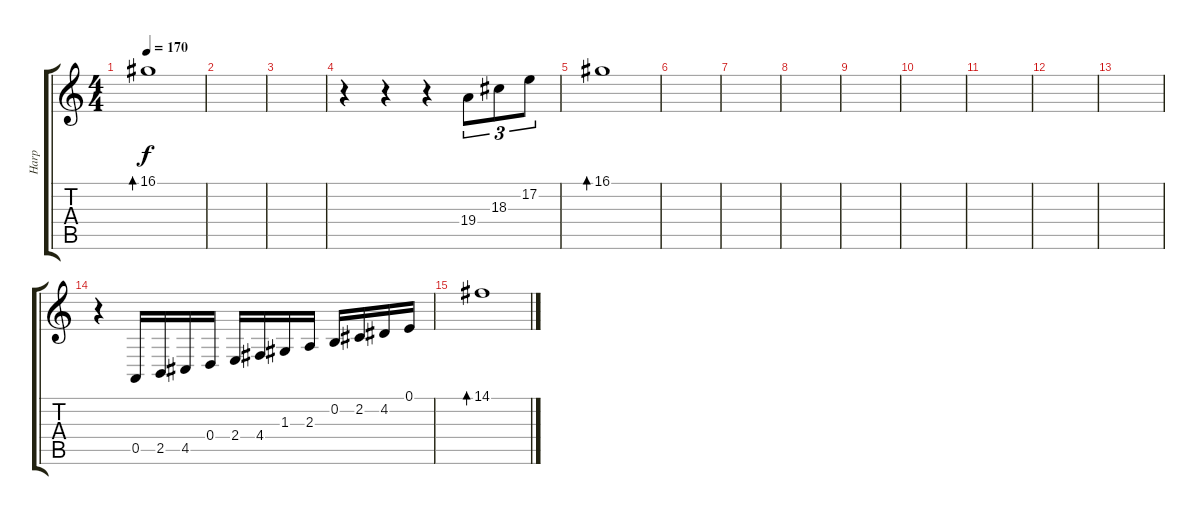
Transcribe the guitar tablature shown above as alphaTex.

\track ("Harp" "Harp") {instrument orchestralharp}
\staff {score tabs}
\tuning (E4 B3 G3 D3 A2 E2) {hide}
\ts (4 4)
\tempo 170
\clef g2
\ks c
16.1.1{bd 480 dy f} |
|
|
r.4 r.4 r.4 19.4.8{tu (3 2)} 18.3.8{tu (3 2)} 17.2.8{tu (3 2)} |
16.1.1{bd 480} |
|
|
|
|
|
|
|
|
r.4 0.5.16 2.5.16 4.5.16 0.4.16 2.4.16 4.4.16 1.3.16 2.3.16 0.2.16 2.2.16 4.2.16 0.1.16 |
14.1.1{bd 480}
